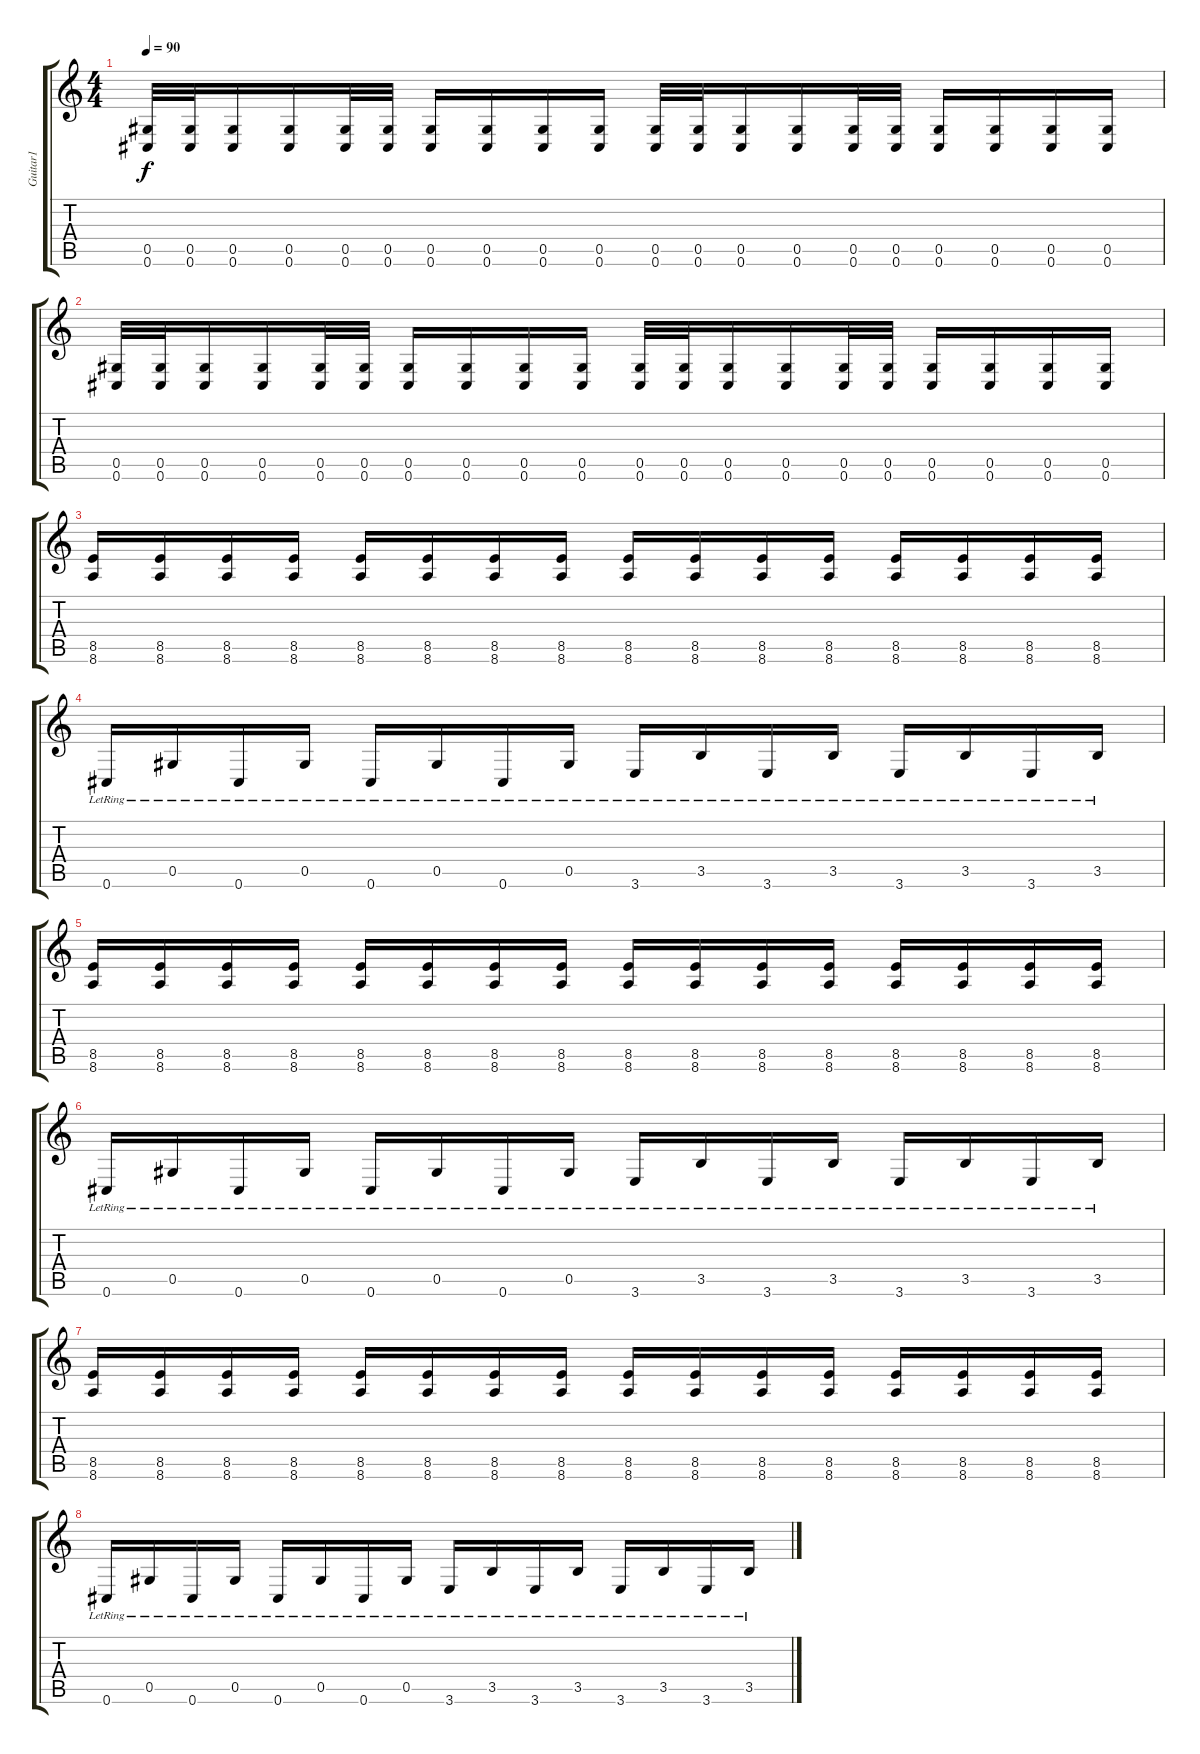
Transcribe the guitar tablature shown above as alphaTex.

\track ("Guitar1" "Guitar1") {instrument distortionguitar}
\staff {score tabs}
\tuning (Eb4 Bb3 Gb3 Db3 Ab2 Db2) {hide}
\ts (4 4)
\tempo 90
\clef g2
\ks c
(0.5 0.6).32{dy f} (0.5 0.6).32 (0.5 0.6).16 (0.5 0.6).16 (0.5 0.6).32 (0.5 0.6).32 (0.5 0.6).16 (0.5 0.6).16 (0.5 0.6).16 (0.5 0.6).16 (0.5 0.6).32 (0.5 0.6).32 (0.5 0.6).16 (0.5 0.6).16 (0.5 0.6).32 (0.5 0.6).32 (0.5 0.6).16 (0.5 0.6).16 (0.5 0.6).16 (0.5 0.6).16 |
(0.5 0.6).32 (0.5 0.6).32 (0.5 0.6).16 (0.5 0.6).16 (0.5 0.6).32 (0.5 0.6).32 (0.5 0.6).16 (0.5 0.6).16 (0.5 0.6).16 (0.5 0.6).16 (0.5 0.6).32 (0.5 0.6).32 (0.5 0.6).16 (0.5 0.6).16 (0.5 0.6).32 (0.5 0.6).32 (0.5 0.6).16 (0.5 0.6).16 (0.5 0.6).16 (0.5 0.6).16 |
(8.5 8.6).16 (8.5 8.6).16 (8.5 8.6).16 (8.5 8.6).16 (8.5 8.6).16 (8.5 8.6).16 (8.5 8.6).16 (8.5 8.6).16 (8.5 8.6).16 (8.5 8.6).16 (8.5 8.6).16 (8.5 8.6).16 (8.5 8.6).16 (8.5 8.6).16 (8.5 8.6).16 (8.5 8.6).16 |
0.6{lr}.16 0.5{lr}.16 0.6{lr}.16 0.5{lr}.16 0.6{lr}.16 0.5{lr}.16 0.6{lr}.16 0.5{lr}.16 3.6{lr}.16 3.5{lr}.16 3.6{lr}.16 3.5{lr}.16 3.6{lr}.16 3.5{lr}.16 3.6{lr}.16 3.5{lr}.16 |
(8.5 8.6).16 (8.5 8.6).16 (8.5 8.6).16 (8.5 8.6).16 (8.5 8.6).16 (8.5 8.6).16 (8.5 8.6).16 (8.5 8.6).16 (8.5 8.6).16 (8.5 8.6).16 (8.5 8.6).16 (8.5 8.6).16 (8.5 8.6).16 (8.5 8.6).16 (8.5 8.6).16 (8.5 8.6).16 |
0.6{lr}.16 0.5{lr}.16 0.6{lr}.16 0.5{lr}.16 0.6{lr}.16 0.5{lr}.16 0.6{lr}.16 0.5{lr}.16 3.6{lr}.16 3.5{lr}.16 3.6{lr}.16 3.5{lr}.16 3.6{lr}.16 3.5{lr}.16 3.6{lr}.16 3.5{lr}.16 |
(8.5 8.6).16 (8.5 8.6).16 (8.5 8.6).16 (8.5 8.6).16 (8.5 8.6).16 (8.5 8.6).16 (8.5 8.6).16 (8.5 8.6).16 (8.5 8.6).16 (8.5 8.6).16 (8.5 8.6).16 (8.5 8.6).16 (8.5 8.6).16 (8.5 8.6).16 (8.5 8.6).16 (8.5 8.6).16 |
0.6{lr}.16 0.5{lr}.16 0.6{lr}.16 0.5{lr}.16 0.6{lr}.16 0.5{lr}.16 0.6{lr}.16 0.5{lr}.16 3.6{lr}.16 3.5{lr}.16 3.6{lr}.16 3.5{lr}.16 3.6{lr}.16 3.5{lr}.16 3.6{lr}.16 3.5{lr}.16
